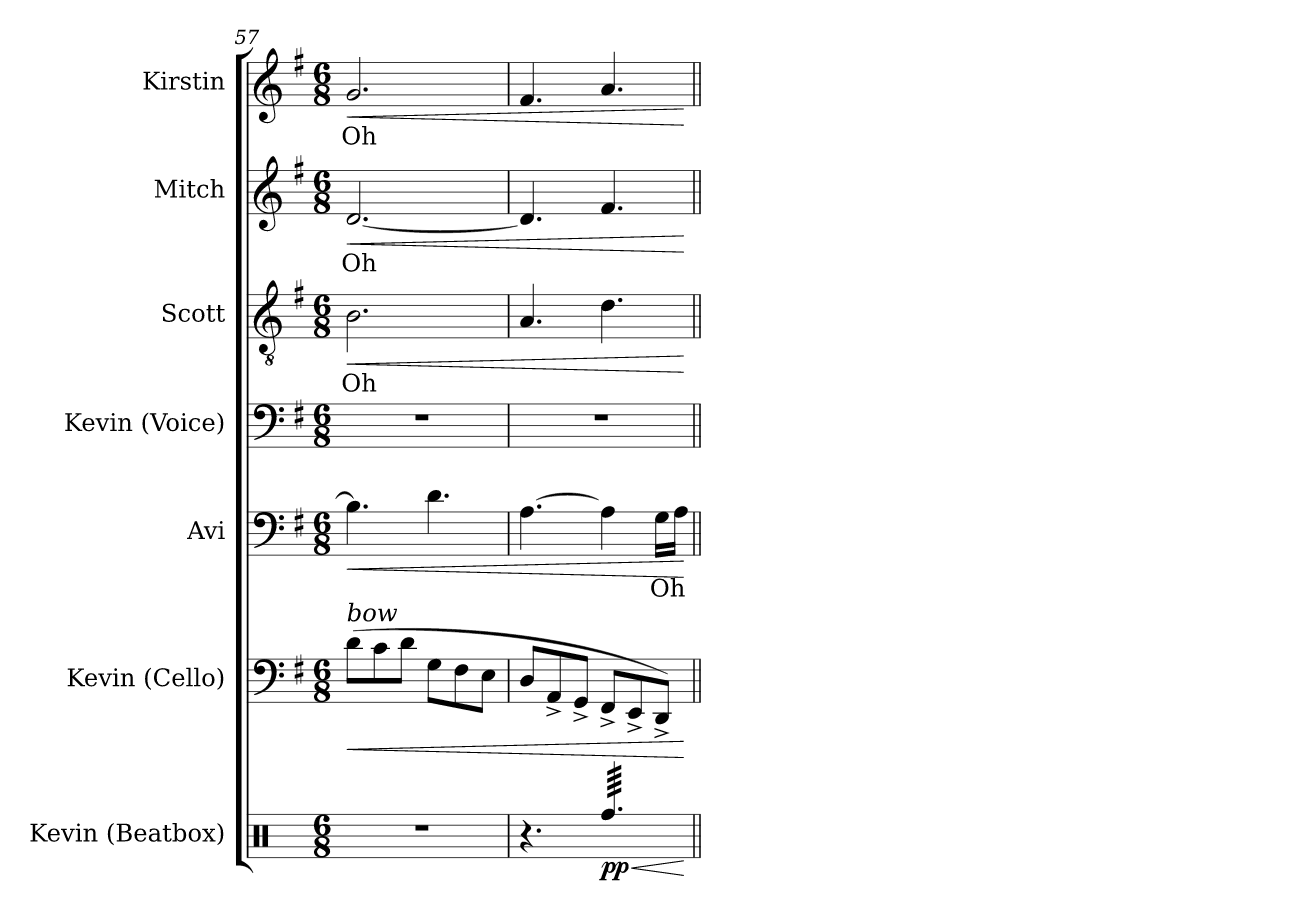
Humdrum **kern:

**kern	**dynam	**kern	**dynam	**kern	**text	**dynam	**kern	**kern	**text	**dynam	**kern	**text	**dynam	**kern	**text	**dynam
*part7	*part7	*part6	*part6	*part5	*part5	*part5	*part4	*part3	*part3	*part3	*part2	*part2	*part2	*part1	*part1	*part1
*staff7	*staff7	*staff6	*staff6	*staff5	*staff5	*staff5	*staff4	*staff3	*staff3	*staff3	*staff2	*staff2	*staff2	*staff1	*staff1	*staff1
*I"Kevin (Beatbox)	*	*I"Kevin (Cello)	*	*I"Avi	*	*	*I"Kevin (Voice)	*I"Scott	*	*	*I"Mitch	*	*	*I"Kirstin	*	*
*I'Ke. (B)	*	*I'Ke. (C)	*	*I'A.	*	*	*I'Ke. (V)	*I'S.	*	*	*I'M.	*	*	*I'Kr.	*	*
*clefX	*	*clefF4	*	*clefF4	*	*	*clefF4	*clefGv2	*	*	*clefG2	*	*	*clefG2	*	*
*k[]	*	*k[f#]	*	*k[f#]	*	*	*k[f#]	*k[f#]	*	*	*k[f#]	*	*	*k[f#]	*	*
*M6/8	*	*M6/8	*	*M6/8	*	*	*M6/8	*M6/8	*	*	*M6/8	*	*	*M6/8	*	*
=57	=57	=57	=57	=57	=57	=57	=57	=57	=57	=57	=57	=57	=57	=57	=57	=57
!	!	!LO:TX:a:i:t=bow	!	!	!	!	!	!	!	!	!	!	!	!	!	!
!	!	!	!LO:HP:b	!	!	!LO:HP:b	!	!	!	!LO:HP:b	!	!	!LO:HP:b	!	!	!LO:HP:b
2.r	.	(8d\L	<	4.B\]	.	<	2.r	2.B\	Oh	<	[2.d/	Oh	<	2.g/	Oh	<
.	.	8c\	.	.	.	.	.	.	.	.	.	.	.	.	.	.
.	.	8d\J	.	.	.	.	.	.	.	.	.	.	.	.	.	.
.	.	8G\L	.	4.d\	.	.	.	.	.	.	.	.	.	.	.	.
.	.	8F#\	.	.	.	.	.	.	.	.	.	.	.	.	.	.
.	.	8E\J	.	.	.	.	.	.	.	.	.	.	.	.	.	.
=58	=58	=58	=58	=58	=58	=58	=58	=58	=58	=58	=58	=58	=58	=58	=58	=58
4.r	.	8D/L	.	[4.A\	.	.	2.r	4.A/	.	.	4.d/]	.	.	4.f#/	.	.
.	.	8AA^/	.	.	.	.	.	.	.	.	.	.	.	.	.	.
.	.	8GG^/J	.	.	.	.	.	.	.	.	.	.	.	.	.	.
!	!LO:HP:b	!	!	!	!	!	!	!	!	!	!	!	!	!	!	!
!	!LO:DY:n=1:b	!	!	!	!	!	!	!	!	!	!	!	!	!	!	!
*tremolo	*	*	*	*	*	*	*	*	*	*	*	*	*	*	*	*
64Rff/LLLL	< pp	8FF#^/L	.	4A\]	.	.	.	4.d\	.	.	4.f#/	.	.	4.a/	.	.
64Rff/	.	.	.	.	.	.	.	.	.	.	.	.	.	.	.	.
64Rff/	.	.	.	.	.	.	.	.	.	.	.	.	.	.	.	.
64Rff/	.	.	.	.	.	.	.	.	.	.	.	.	.	.	.	.
64Rff/	.	.	.	.	.	.	.	.	.	.	.	.	.	.	.	.
64Rff/	.	.	.	.	.	.	.	.	.	.	.	.	.	.	.	.
64Rff/	.	.	.	.	.	.	.	.	.	.	.	.	.	.	.	.
64Rff/	.	.	.	.	.	.	.	.	.	.	.	.	.	.	.	.
64Rff/	.	8EE^/	.	.	.	.	.	.	.	.	.	.	.	.	.	.
64Rff/	.	.	.	.	.	.	.	.	.	.	.	.	.	.	.	.
64Rff/	.	.	.	.	.	.	.	.	.	.	.	.	.	.	.	.
64Rff/	.	.	.	.	.	.	.	.	.	.	.	.	.	.	.	.
64Rff/	.	.	.	.	.	.	.	.	.	.	.	.	.	.	.	.
64Rff/	.	.	.	.	.	.	.	.	.	.	.	.	.	.	.	.
64Rff/	.	.	.	.	.	.	.	.	.	.	.	.	.	.	.	.
64Rff/	.	.	.	.	.	.	.	.	.	.	.	.	.	.	.	.
64Rff/	.	8DD^/J)	.	16G\LL	Oh	.	.	.	.	.	.	.	.	.	.	.
64Rff/	.	.	.	.	.	.	.	.	.	.	.	.	.	.	.	.
64Rff/	.	.	.	.	.	.	.	.	.	.	.	.	.	.	.	.
64Rff/	.	.	.	.	.	.	.	.	.	.	.	.	.	.	.	.
64Rff/	.	.	.	16A\JJ	.	.	.	.	.	.	.	.	.	.	.	.
64Rff/	.	.	.	.	.	.	.	.	.	.	.	.	.	.	.	.
64Rff/	.	.	.	.	.	.	.	.	.	.	.	.	.	.	.	.
64Rff/JJJJ	.	.	.	.	.	.	.	.	.	.	.	.	.	.	.	.
*Xtremolo	*	*	*	*	*	*	*	*	*	*	*	*	*	*	*	*
.	[	.	[	.	.	[	.	.	.	[	.	.	[	.	.	[
=||	=||	=||	=||	=||	=||	=||	=||	=||	=||	=||	=||	=||	=||	=||	=||	=||
*-	*-	*-	*-	*-	*-	*-	*-	*-	*-	*-	*-	*-	*-	*-	*-	*-
